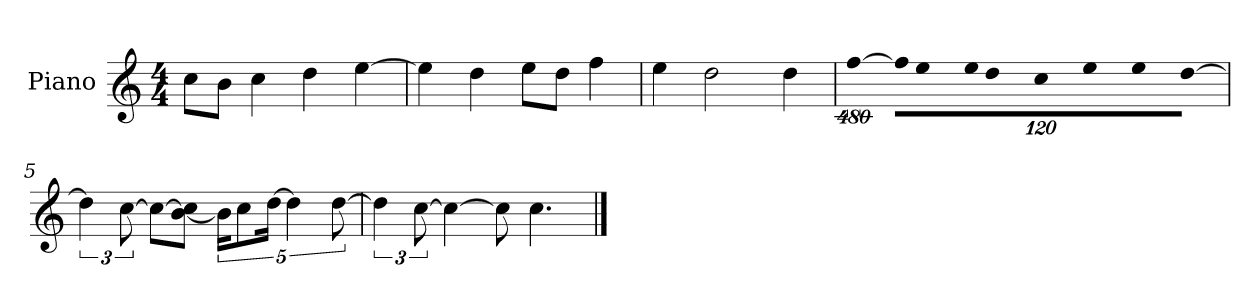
**kern
*part1
*staff1
*I"Piano
*I'P-no
*clefG2
*k[]
*M4/4
*MM90
=1
8cc\L
8b\J
4cc\
4dd\
[4ee\
=2
4ee\]
4dd\
8ee\L
8dd\J
4ff\
=3
4ee\
2dd\
4dd\
=4
!LO:N:vis=4
[1920%427ff\
!LO:N:vis=16
1920%107ff\KL]
!LO:N:vis=8
640%71ee\
!LO:N:vis=16
1920%107ee\K
!LO:N:vis=8
640%71dd\
!LO:N:vis=8
640%71cc\
!LO:N:vis=8
640%71ee\
!LO:N:vis=8
640%71ee\
!LO:N:vis=8
[640%71dd\J
=5
6dd\]
[12cc\
8cc\L_
[8b\ 8cc\]J
20b\KL]
10cc\
[20dd\Jk
5dd\]
[10dd\
=6
6dd\]
[12cc\
4cc\_
8cc\]
4.cc\
==
*-
